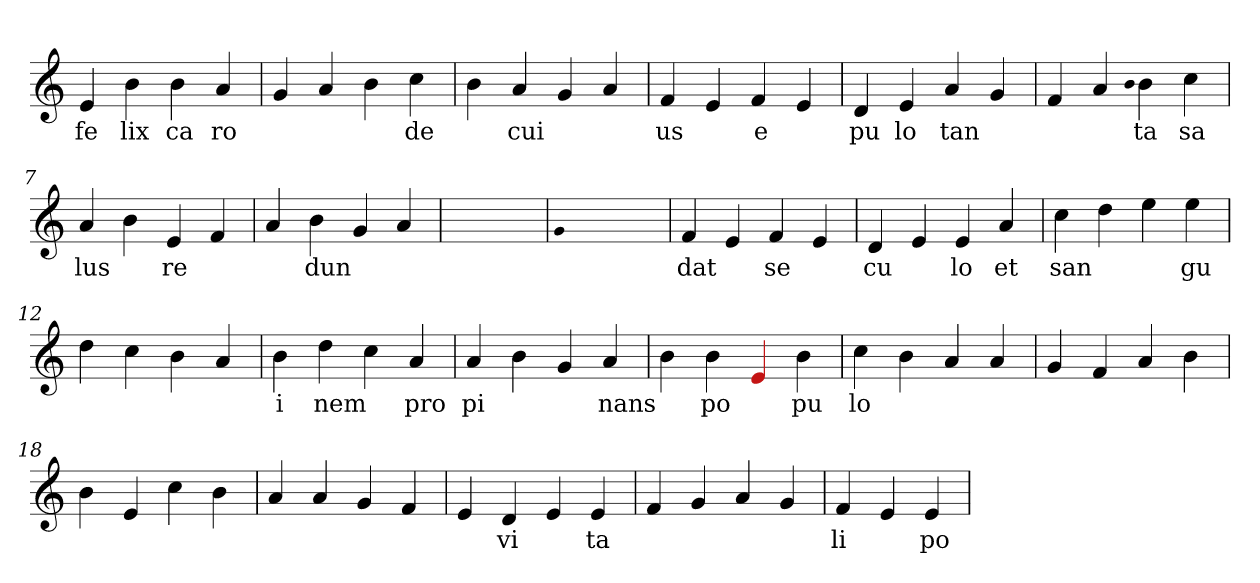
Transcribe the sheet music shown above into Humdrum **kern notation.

**kern	**text
*part1	*part1
*staff1	*staff1
*clefG2	*
=1	=1
4e	fe
4b	lix
4b	ca
4a	ro
=2	=2
4g	.
4a	.
4b	.
4cc	de
=3	=3
4b	.
4a	cui
4g	.
4a	.
=4	=4
4f	us
4e	.
4f	e
4e	.
=5	=5
4d	pu
4e	lo
4a	tan
4g	.
=6	=6
4f	.
4a	.
qqb	.
4b	ta
4cc	sa
=7	=7
4a	lus
4b	.
4e	re
4f	.
=8	=8
4a	.
4b	dun
4g	.
4a	.
=9	=9
1ryy	.
=9	=9
qqg	.
1ryy	.
=9	=9
4f	dat
4e	.
4f	se
4e	.
=10	=10
4d	cu
4e	.
4e	lo
4a	et
=11	=11
4cc	san
4dd	.
4ee	.
4ee	gu
=12	=12
4dd	.
4cc	.
4b	.
4a	.
=13	=13
4b	i
4dd	nem
4cc	.
4a	pro
=14	=14
4a	pi
4b	.
4g	.
4a	nans
=15	=15
4b	.
4b	po
4Re	.
4b	pu
=16	=16
4cc	lo
4b	.
4a	.
4a	.
=17	=17
4g	.
4f	.
4a	.
4b	.
=18	=18
4b	.
4e	.
4cc	.
4b	.
=19	=19
4a	.
4a	.
4g	.
4f	.
=20	=20
4e	.
4d	vi
4e	.
4e	ta
=21	=21
4f	.
4g	.
4a	.
4g	.
=22	=22
4f	li
4e	.
4e	po
=	=
*-	*-
